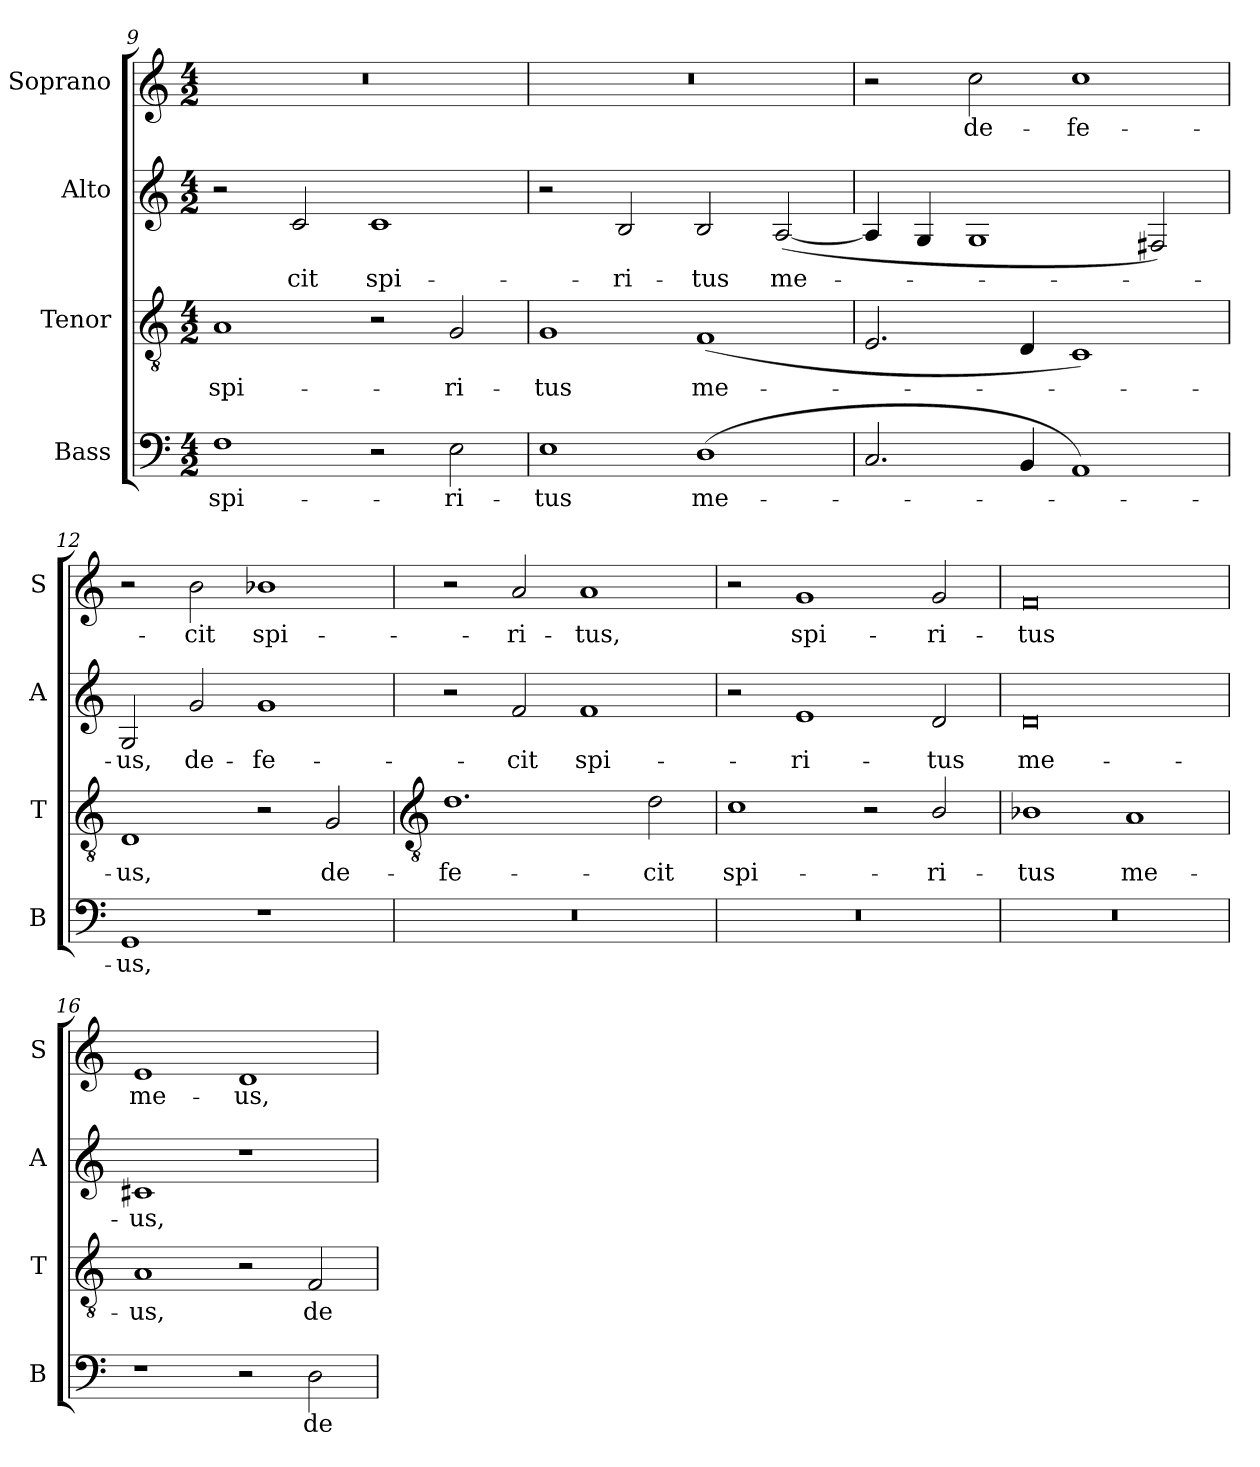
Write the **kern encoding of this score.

**kern	**text	**kern	**text	**kern	**text	**kern	**text
*part4	*part4	*part3	*part3	*part2	*part2	*part1	*part1
*staff4	*staff4	*staff3	*staff3	*staff2	*staff2	*staff1	*staff1
*I"Bass	*	*I"Tenor	*	*I"Alto	*	*I"Soprano	*
*I'B	*	*I'T	*	*I'A	*	*I'S	*
*clefF4	*	*clefGv2	*	*clefG2	*	*clefG2	*
*k[]	*	*k[]	*	*k[]	*	*k[]	*
*C:	*	*C:	*	*C:	*	*C:	*
*M4/2	*	*M4/2	*	*M4/2	*	*M4/2	*
=9	=9	=9	=9	=9	=9	=9	=9
!	!LO:LY:b	!	!LO:LY:b	!	!	!	!
1F	spi-	1A/	spi-	2r	.	0r	.
!	!	!	!	!	!LO:LY:b	!	!
.	.	.	.	2c	-cit	.	.
!	!	!	!	!	!LO:LY:b	!	!
2r	.	2r	.	1c	spi-	.	.
!	!LO:LY:b	!	!LO:LY:b	!	!	!	!
2E	-ri-	2G	-ri-	.	.	.	.
=10	=10	=10	=10	=10	=10	=10	=10
!	!LO:LY:b	!	!LO:LY:b	!	!	!	!
1E	-tus	1G	-tus	2r	.	0r	.
!	!	!	!	!	!LO:LY:b	!	!
.	.	.	.	2B	-ri-	.	.
!	!LO:LY:b	!	!LO:LY:b	!	!LO:LY:b	!	!
(<1D	me-	(<1F	me-	2B	-tus	.	.
!	!	!	!	!	!LO:LY:b	!	!
.	.	.	.	(<[2A	me-	.	.
=11	=11	=11	=11	=11	=11	=11	=11
2.C/	.	2.E	.	4A]	.	2r	.
.	.	.	.	4G	.	.	.
!	!	!	!	!	!	!	!LO:LY:b
.	.	.	.	1G	.	2cc	de-
4BB	.	4D	.	.	.	.	.
!	!	!	!	!	!	!	!LO:LY:b
1AA)	.	1C)	.	.	.	1cc	-fe-
.	.	.	.	2F#X)	.	.	.
=12	=12	=12	=12	=12	=12	=12	=12
!	!LO:LY:b	!	!LO:LY:b	!	!LO:LY:b	!	!
1GG	us,	1D	us,	2G	us,	2r	.
!	!	!	!	!	!LO:LY:b	!	!LO:LY:b
.	.	.	.	2g	de-	2b	-cit
!	!	!	!	!	!LO:LY:b	!	!LO:LY:b
1r	.	2r	.	1g	-fe-	1b-X	spi-
!	!	!	!LO:LY:b	!	!	!	!
.	.	2G	de-	.	.	.	.
!!LO:LB:g=z
=13	=13	=13	=13	=13	=13	=13	=13
*	*	*clefGv2	*	*	*	*	*
!	!	!	!LO:LY:b	!	!	!	!
0r	.	1.d	-fe-	2r	.	2r	.
!	!	!	!	!	!LO:LY:b	!	!LO:LY:b
.	.	.	.	2f	-cit	2a/	-ri-
!	!	!	!	!	!LO:LY:b	!	!LO:LY:b
.	.	.	.	1f	spi-	1a	-tus,
!	!	!	!LO:LY:b	!	!	!	!
.	.	2d	-cit	.	.	.	.
=14	=14	=14	=14	=14	=14	=14	=14
!	!	!	!LO:LY:b	!	!	!	!
0r	.	1c	spi-	2r	.	2r	.
!	!	!	!	!	!LO:LY:b	!	!LO:LY:b
.	.	.	.	1e	-ri-	1g	spi-
.	.	2r	.	.	.	.	.
!	!	!	!LO:LY:b	!	!LO:LY:b	!	!LO:LY:b
.	.	2B/	-ri-	2d	-tus	2g	-ri-
=15	=15	=15	=15	=15	=15	=15	=15
!	!	!	!LO:LY:b	!	!LO:LY:b	!	!LO:LY:b
0r	.	1B-X	-tus	0d	me-	0f	-tus
!	!	!	!LO:LY:b	!	!	!	!
.	.	1A/	me-	.	.	.	.
=16	=16	=16	=16	=16	=16	=16	=16
!	!	!	!LO:LY:b	!	!LO:LY:b	!	!LO:LY:b
1r	.	1A/	-us,	1c#X	-us,	1e	me-
!	!	!	!	!	!	!	!LO:LY:b
2r	.	2r	.	1r	.	1d	-us,
!	!LO:LY:b	!	!LO:LY:b	!	!	!	!
2D	de-	2F	de-	.	.	.	.
=	=	=	=	=	=	=	=
*-	*-	*-	*-	*-	*-	*-	*-
